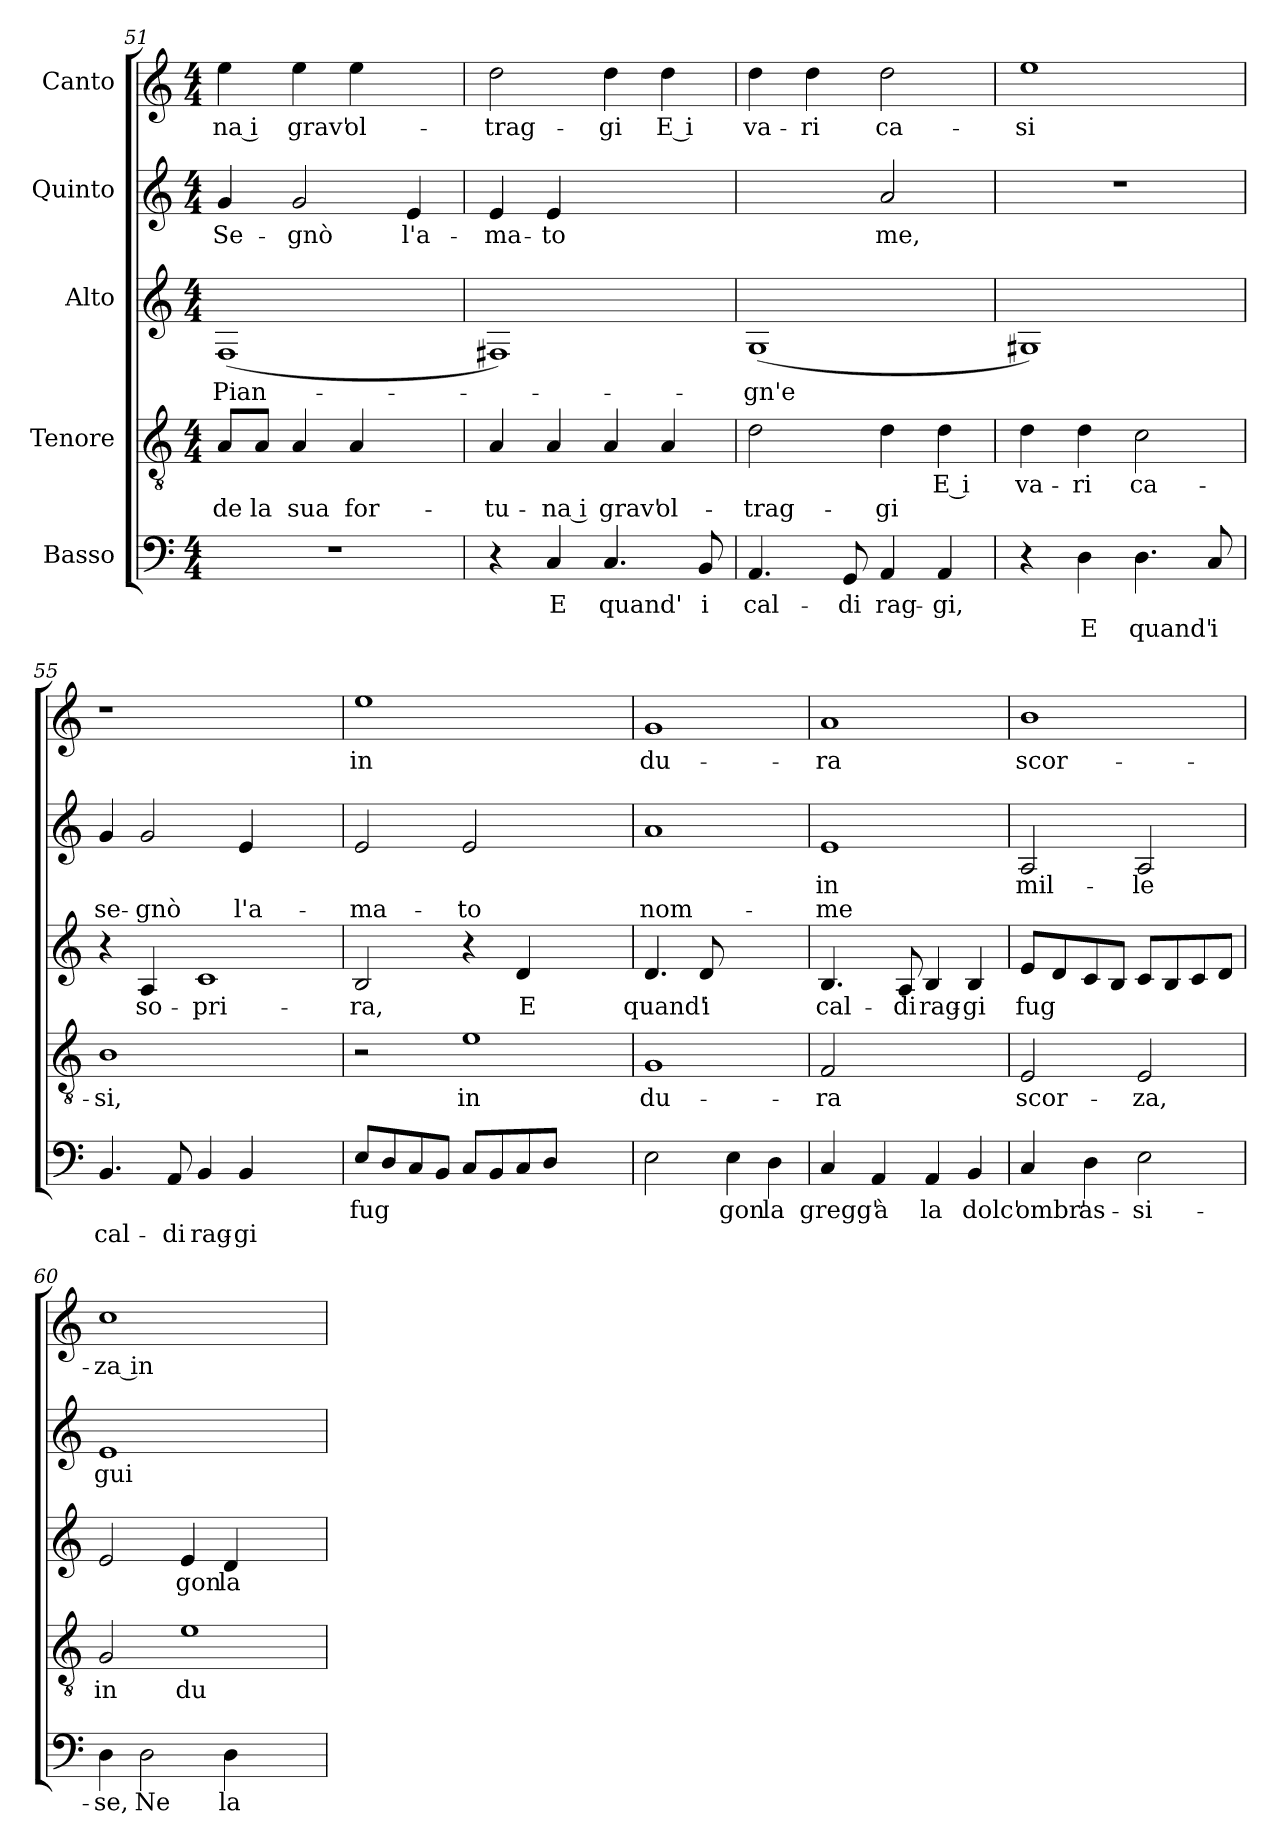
**kern	**text	**text	**kern	**text	**text	**kern	**text	**kern	**text	**text	**kern	**text
*part5	*part5	*part5	*part4	*part4	*part4	*part3	*part3	*part2	*part2	*part2	*part1	*part1
*staff5	*staff5	*staff5	*staff4	*staff4	*staff4	*staff3	*staff3	*staff2	*staff2	*staff2	*staff1	*staff1
*I"Basso	*	*	*I"Tenore	*	*	*I"Alto	*	*I"Quinto	*	*	*I"Canto	*
!!LO:LB:g=z
*clefF4	*	*	*clefGv2	*	*	*clefG2	*	*clefG2	*	*	*clefG2	*
*k[]	*	*	*k[]	*	*	*k[]	*	*k[]	*	*	*k[]	*
*M4/4	*	*	*M4/4	*	*	*M4/4	*	*M4/4	*	*	*M4/4	*
=51	=51	=51	=51	=51	=51	=51	=51	=51	=51	=51	=51	=51
!	!	!	!	!	!LO:LY:b	!	!LO:LY:b	!	!LO:LY:b	!	!	!LO:LY:b
1r	.	.	8A/L	.	de	(<1F	Pian-	4g/	Se-	.	4ee\	-na i
!	!	!	!	!	!LO:LY:b	!	!	!	!	!	!	!
.	.	.	8A/J	.	la	.	.	.	.	.	.	.
!	!	!	!	!	!LO:LY:b	!	!	!	!LO:LY:b	!	!	!LO:LY:b
.	.	.	4A/	.	sua	.	.	2g/	-gnò	.	4ee\	grav'
!	!	!	!	!	!LO:LY:b	!	!	!	!	!	!	!LO:LY:b
.	.	.	4A/	.	for-	.	.	.	.	.	4ee\	ol-
!	!	!	!	!	!	!	!	!	!LO:LY:b	!	!	!
.	.	.	4ryy	.	.	.	.	4e/	l'a-	.	4ryy	.
!!LO:PB:g=z
=52	=52	=52	=52	=52	=52	=52	=52	=52	=52	=52	=52	=52
!	!	!	!	!	!LO:LY:b	!	!	!	!LO:LY:b	!	!	!LO:LY:b
4r	.	.	4A/	.	-tu-	1F#X)	.	4e/	-ma-	.	2dd\	-trag-
!	!LO:LY:b	!	!	!	!LO:LY:b	!	!	!	!LO:LY:b	!	!	!
4C/	E	.	4A/	.	-na i	.	.	4e/	-to	.	.	.
!	!LO:LY:b	!	!	!	!LO:LY:b	!	!	!	!LO:LY:b	!	!	!LO:LY:b
4.C/	quand'	.	4A/	.	grav'	.	.	[2a/yy	no-	.	4dd\	-gi
!	!	!	!	!	!LO:LY:b	!	!	!	!	!	!	!LO:LY:b
.	.	.	4A/	.	ol-	.	.	.	.	.	4dd\	E i
!	!LO:LY:b	!	!	!	!	!	!	!	!	!	!	!
8BB/	i	.	.	.	.	.	.	.	.	.	.	.
!!LO:LB:g=z
=53	=53	=53	=53	=53	=53	=53	=53	=53	=53	=53	=53	=53
!	!LO:LY:b	!	!	!	!LO:LY:b	!	!LO:LY:b	!	!	!	!	!LO:LY:b
4.AA/	cal-	.	2d\	.	-trag-	(<1G	-gn'e	2a/yy]	.	.	4dd\	va-
!	!	!	!	!	!	!	!	!	!	!	!	!LO:LY:b
.	.	.	.	.	.	.	.	.	.	.	4dd\	-ri
!	!LO:LY:b	!	!	!	!	!	!	!	!	!	!	!
8GG/	-di	.	.	.	.	.	.	.	.	.	.	.
!	!LO:LY:b	!	!	!	!LO:LY:b	!	!	!	!LO:LY:b	!	!	!LO:LY:b
4AA/	rag-	.	4d\	.	-gi	.	.	2a/	-me,	.	2dd\	ca-
!	!LO:LY:b	!	!	!LO:LY:b	!	!	!	!	!	!	!	!
4AA/	-gi,	.	4d\	E i	.	.	.	.	.	.	.	.
!!LO:LB:g=z
=54	=54	=54	=54	=54	=54	=54	=54	=54	=54	=54	=54	=54
!	!	!	!	!LO:LY:b	!	!	!	!	!	!	!	!LO:LY:b
4r	.	.	4d\	va-	.	1G#X)	.	1r	.	.	1ee	-si
!	!	!LO:LY:b	!	!LO:LY:b	!	!	!	!	!	!	!	!
4D\	.	E	4d\	-ri	.	.	.	.	.	.	.	.
!	!	!LO:LY:b	!	!LO:LY:b	!	!	!	!	!	!	!	!
4.D\	.	quand'	2c\	ca-	.	.	.	.	.	.	.	.
!	!	!LO:LY:b	!	!	!	!	!	!	!	!	!	!
8C/	.	i	.	.	.	.	.	.	.	.	.	.
=55	=55	=55	=55	=55	=55	=55	=55	=55	=55	=55	=55	=55
!	!	!LO:LY:b	!	!LO:LY:b	!	!	!	!	!	!LO:LY:b	!	!
4.BB/	.	cal-	1B	-si,	.	4r	.	4g/	.	se-	1r	.
!	!	!	!	!	!	!	!LO:LY:b	!	!	!LO:LY:b	!	!
.	.	.	.	.	.	4A/	so-	2g/	.	-gnò	.	.
!	!	!LO:LY:b	!	!	!	!	!	!	!	!	!	!
8AA/	.	-di	.	.	.	.	.	.	.	.	.	.
!	!	!LO:LY:b	!	!	!	!	!LO:LY:b	!	!	!	!	!
4BB/	.	rag-	.	.	.	1c	-pri-	.	.	.	.	.
!	!	!LO:LY:b	!	!	!	!	!	!	!	!LO:LY:b	!	!
4BB/	.	-gi	.	.	.	.	.	4e/	.	l'a-	.	.
2ryy	.	.	2ryy	.	.	.	.	2ryy	.	.	2ryy	.
=56	=56	=56	=56	=56	=56	=56	=56	=56	=56	=56	=56	=56
!	!LO:LY:b	!	!	!	!	!	!LO:LY:b	!	!	!LO:LY:b	!	!LO:LY:b
8E/L	fug	.	2r	.	.	2B/	-ra,	2e/	.	-ma-	1ee	in
8D/	.	.	.	.	.	.	.	.	.	.	.	.
8C/	.	.	.	.	.	.	.	.	.	.	.	.
8BB/J	.	.	.	.	.	.	.	.	.	.	.	.
!	!	!	!	!LO:LY:b	!	!	!	!	!	!LO:LY:b	!	!
8C/L	.	.	1e	in	.	4r	.	2e/	.	-to	.	.
8BB/	.	.	.	.	.	.	.	.	.	.	.	.
!	!	!	!	!	!	!	!LO:LY:b	!	!	!	!	!
8C/	.	.	.	.	.	4d/	E	.	.	.	.	.
8D/J	.	.	.	.	.	.	.	.	.	.	.	.
2ryy	.	.	.	.	.	2ryy	.	2ryy	.	.	2ryy	.
=57	=57	=57	=57	=57	=57	=57	=57	=57	=57	=57	=57	=57
!	!	!	!	!LO:LY:b	!	!	!LO:LY:b	!	!	!LO:LY:b	!	!LO:LY:b
2E\	.	.	1G	du-	.	4.d/	quand'	1a	.	nom-	1g	du-
!	!	!	!	!	!	!	!LO:LY:b	!	!	!	!	!
.	.	.	.	.	.	8d/	i	.	.	.	.	.
!	!LO:LY:b	!	!	!	!	!	!	!	!	!	!	!
4E\	gon	.	.	.	.	2ryy	.	.	.	.	.	.
!	!LO:LY:b	!	!	!	!	!	!	!	!	!	!	!
4D\	la	.	.	.	.	.	.	.	.	.	.	.
!!LO:PB:g=z
=58	=58	=58	=58	=58	=58	=58	=58	=58	=58	=58	=58	=58
!	!LO:LY:b	!	!	!LO:LY:b	!	!	!LO:LY:b	!	!LO:LY:b	!LO:LY:b	!	!LO:LY:b
4C/	gregg'	.	2F/	-ra	.	4.B/	cal-	1e	-in	me	1a	-ra
!	!LO:LY:b	!	!	!	!	!	!	!	!	!	!	!
4AA/	à	.	.	.	.	.	.	.	.	.	.	.
!	!	!	!	!	!	!	!LO:LY:b	!	!	!	!	!
.	.	.	.	.	.	8A/	-di	.	.	.	.	.
!	!LO:LY:b	!	!	!	!	!	!LO:LY:b	!	!	!	!	!
4AA/	la	.	2ryy	.	.	4B/	rag-	.	.	.	.	.
!	!LO:LY:b	!	!	!	!	!	!LO:LY:b	!	!	!	!	!
4BB/	dolc'	.	.	.	.	4B/	-gi	.	.	.	.	.
!!LO:LB:g=z
=59	=59	=59	=59	=59	=59	=59	=59	=59	=59	=59	=59	=59
!	!LO:LY:b	!	!	!LO:LY:b	!	!	!LO:LY:b	!	!LO:LY:b	!	!	!LO:LY:b
4C/	ombr'	.	2E/	scor-	.	8e/L	fug	2A/	mil-	.	1b	scor-
.	.	.	.	.	.	8d/	.	.	.	.	.	.
!	!LO:LY:b	!	!	!	!	!	!	!	!	!	!	!
4D\	as-	.	.	.	.	8c/	.	.	.	.	.	.
.	.	.	.	.	.	8B/J	.	.	.	.	.	.
!	!LO:LY:b	!	!	!LO:LY:b	!	!	!	!	!LO:LY:b	!	!	!
2E\	-si-	.	2E/	-za,	.	8c/L	.	2A/	-le	.	.	.
.	.	.	.	.	.	8B/	.	.	.	.	.	.
.	.	.	.	.	.	8c/	.	.	.	.	.	.
.	.	.	.	.	.	8d/J	.	.	.	.	.	.
!!LO:LB:g=z
=60	=60	=60	=60	=60	=60	=60	=60	=60	=60	=60	=60	=60
!	!LO:LY:b	!	!	!LO:LY:b	!	!	!	!	!LO:LY:b	!	!	!LO:LY:b
4D\	-se,	.	2G/	in	.	2e/	.	1e	gui-	.	1cc	-za in-
!	!LO:LY:b	!	!	!	!	!	!	!	!	!	!	!
2D\	Ne	.	.	.	.	.	.	.	.	.	.	.
!	!	!	!	!LO:LY:b	!	!	!LO:LY:b	!	!	!	!	!
.	.	.	1e	du-	.	4e/	gon	.	.	.	.	.
!	!LO:LY:b	!	!	!	!	!	!LO:LY:b	!	!	!	!	!
4D\	la	.	.	.	.	4d/	la	.	.	.	.	.
2ryy	.	.	.	.	.	2ryy	.	2ryy	.	.	2ryy	.
=	=	=	=	=	=	=	=	=	=	=	=	=
*-	*-	*-	*-	*-	*-	*-	*-	*-	*-	*-	*-	*-
